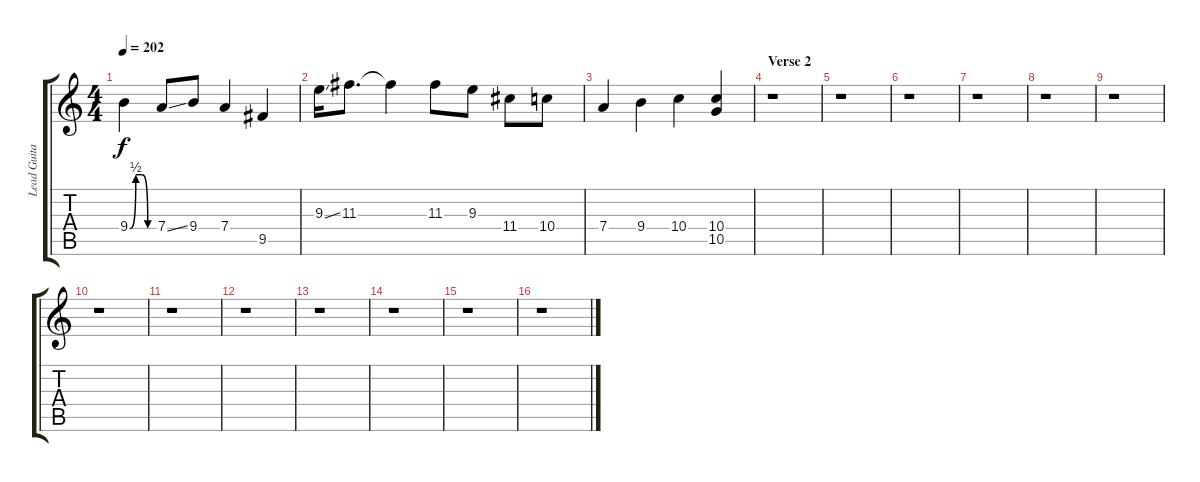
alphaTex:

\track ("Lead Guitar" "Lead Guita") {instrument distortionguitar}
\staff {score tabs}
\tuning (E4 B3 G3 D3 A2 E2) {hide}
\ts (4 4)
\tempo 202
\clef g2
\ks c
9.4{be (custom 0 0 15 2 30 2 45 0 60 0)}.4{dy f} 7.4{ss}.8 9.4.8 7.4.4 9.5.4 |
9.3{ss}.16 11.3.8{d} 11.3{t}.4 11.3.8 9.3.8 11.4.8 10.4.8 |
7.4.4 9.4.4 10.4.4 (10.4 10.5).4 |
\section ("" "Verse 2")
r.1 |
r.1 |
r.1 |
r.1 |
r.1 |
r.1 |
r.1 |
r.1 |
r.1 |
r.1 |
r.1 |
r.1 |
r.1
